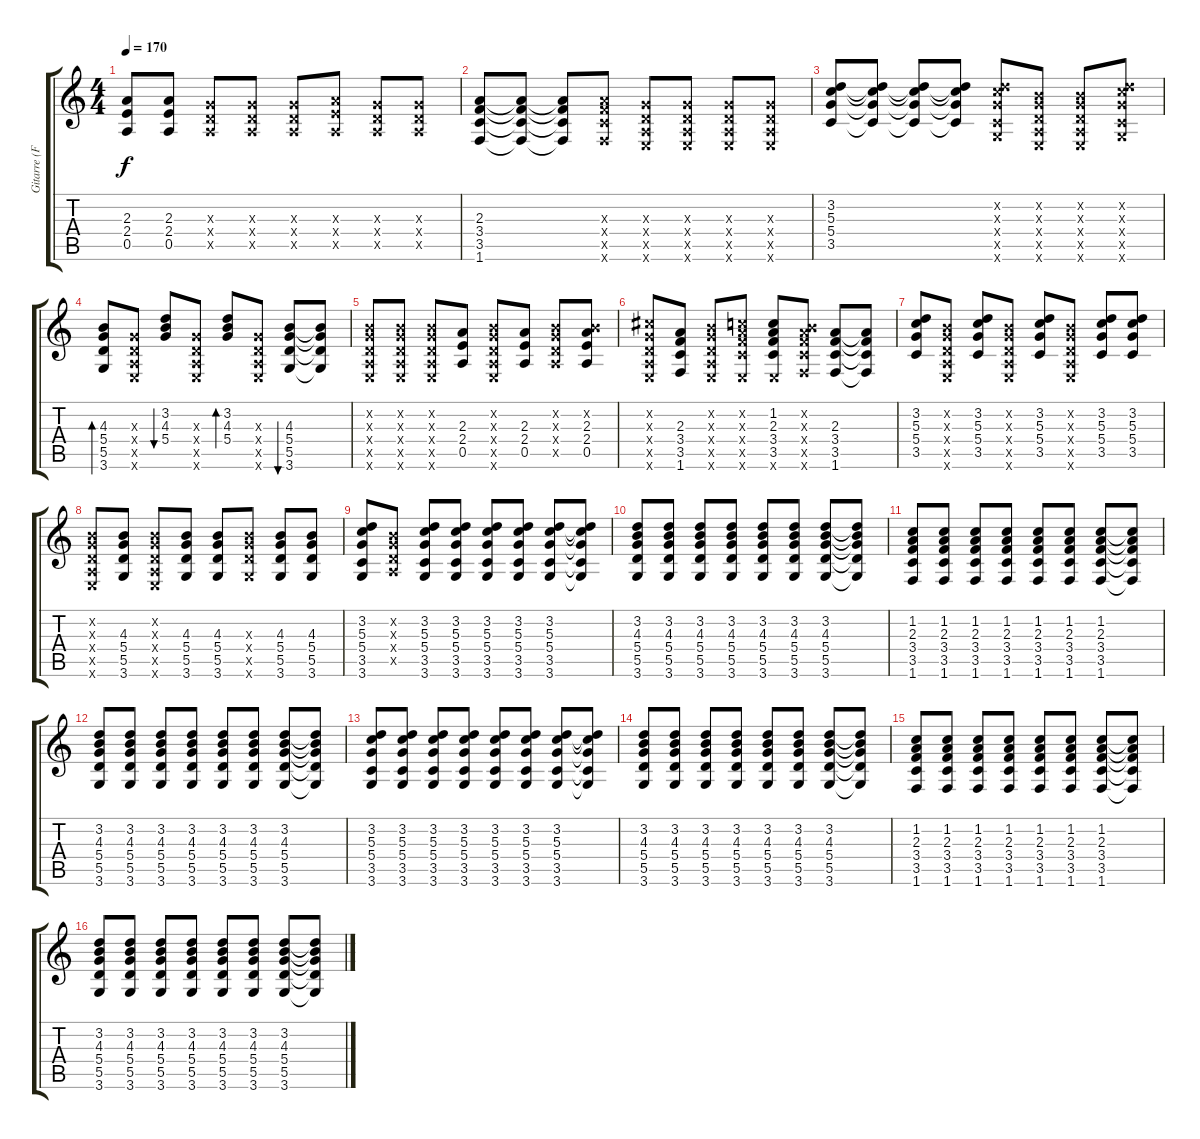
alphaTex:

\track ("Gitarre (Farin)" "Gitarre (F") {instrument distortionguitar}
\staff {score tabs}
\tuning (E4 B3 G3 D3 A2 E2) {hide}
\ts (4 4)
\tempo 170
\clef g2
\ks c
(2.3 2.4 0.5).8{dy f} (2.3 2.4 0.5).8 (0.3{x} 0.4{x} 0.5{x}).8 (0.3{x} 0.4{x} 0.5{x}).8 (0.3{x} 0.4{x} 0.5{x}).8 (2.3{x} 2.4{x} 0.5{x}).8 (0.3{x} 0.4{x} 0.5{x}).8 (0.3{x} 0.4{x} 0.5{x}).8 |
(2.3 3.4 3.5 1.6).8 (2.3{t} 3.4{t} 3.5{t} 1.6{t}).8 (2.3{t} 3.4{t} 3.5{t} 1.6{t}).8 (2.3{x} 3.4{x} 3.5{x} 1.6{x}).8 (0.3{x} 0.4{x} 0.5{x} 0.6{x}).8 (0.3{x} 0.4{x} 0.5{x} 0.6{x}).8 (0.3{x} 0.4{x} 0.5{x} 0.6{x}).8 (0.3{x} 0.4{x} 0.5{x} 0.6{x}).8 |
(3.2 5.3 5.4 3.5).8 (3.2{t} 5.3{t} 5.4{t} 3.5{t}).8 (3.2{t} 5.3{t} 5.4{t} 3.5{t}).8 (3.2{t} 5.3{t} 5.4{t} 3.5{t}).8 (3.2{x} 5.3{x} 5.4{x} 3.5{x} 3.6{x}).8 (0.2{x} 0.3{x} 0.4{x} 0.5{x} 0.6{x}).8 (0.2{x} 0.3{x} 0.4{x} 0.5{x} 0.6{x}).8 (3.2{x} 5.3{x} 5.4{x} 3.5{x} 3.6{x}).8 |
(4.3 5.4 5.5 3.6).8{bd 60} (0.3{x} 0.4{x} 0.5{x} 0.6{x}).8 (3.2 4.3 5.4).8{bu 60} (0.3{x} 0.4{x} 0.5{x} 0.6{x}).8 (3.2 4.3 5.4).8{bd 60} (0.3{x} 0.4{x} 0.5{x} 0.6{x}).8 (4.3 5.4 5.5 3.6).8{bu 60} (4.3{t} 5.4{t} 5.5{t} 3.6{t}).8 |
(0.2{x} 0.3{x} 0.4{x} 0.5{x} 0.6{x}).8 (0.2{x} 0.3{x} 0.4{x} 0.5{x} 0.6{x}).8 (0.2{x} 0.3{x} 0.4{x} 0.5{x} 0.6{x}).8 (2.3 2.4 0.5).8 (0.2{x} 0.3{x} 0.4{x} 0.5{x} 0.6{x}).8 (2.3 2.4 0.5).8 (0.2{x} 0.3{x} 0.4{x} 0.5{x}).8 (0.2{x} 2.3 2.4 0.5).8 |
(2.2{x} 0.3{x} 0.4{x} 0.5{x} 0.6{x}).8 (2.3 3.4 3.5 1.6).8 (0.2{x} 0.3{x} 0.4{x} 0.5{x} 0.6{x}).8 (1.2{x} 2.3{x} 3.4{x} 3.5{x} 0.6{x}).8 (1.2 2.3 3.4 3.5 0.6{x}).8 (0.2{x} 2.3{x} 3.4{x} 3.5{x} 1.6{x}).8 (2.3 3.4 3.5 1.6).8 (2.3{t} 3.4{t} 3.5{t} 1.6{t}).8 |
(3.2 5.3 5.4 3.5).8 (0.2{x} 0.3{x} 0.4{x} 0.5{x} 0.6{x}).8 (3.2 5.3 5.4 3.5).8 (0.2{x} 0.3{x} 0.4{x} 0.5{x} 0.6{x}).8 (3.2 5.3 5.4 3.5).8 (0.2{x} 0.3{x} 0.4{x} 0.5{x} 0.6{x}).8 (3.2 5.3 5.4 3.5).8 (3.2 5.3 5.4 3.5).8 |
(0.2{x} 0.3{x} 0.4{x} 0.5{x} 0.6{x}).8 (4.3 5.4 5.5 3.6).8 (0.2{x} 0.3{x} 0.4{x} 0.5{x} 0.6{x}).8 (4.3 5.4 5.5 3.6).8 (4.3 5.4 5.5 3.6).8 (4.3{x} 5.4{x} 5.5{x} 3.6{x}).8 (4.3 5.4 5.5 3.6).8 (4.3 5.4 5.5 3.6).8 |
(3.2 5.3 5.4 3.5 3.6).8 (0.2{x} 0.3{x} 0.4{x} 0.5{x}).8 (3.2 5.3 5.4 3.5 3.6).8 (3.2 5.3 5.4 3.5 3.6).8 (3.2 5.3 5.4 3.5 3.6).8 (3.2 5.3 5.4 3.5 3.6).8 (3.2 5.3 5.4 3.5 3.6).8 (3.2{t} 5.3{t} 5.4{t} 3.5{t} 3.6{t}).8 |
(3.2 4.3 5.4 5.5 3.6).8 (3.2 4.3 5.4 5.5 3.6).8 (3.2 4.3 5.4 5.5 3.6).8 (3.2 4.3 5.4 5.5 3.6).8 (3.2 4.3 5.4 5.5 3.6).8 (3.2 4.3 5.4 5.5 3.6).8 (3.2 4.3 5.4 5.5 3.6).8 (3.2{t} 4.3{t} 5.4{t} 5.5{t} 3.6{t}).8 |
(1.2 2.3 3.4 3.5 1.6).8 (1.2 2.3 3.4 3.5 1.6).8 (1.2 2.3 3.4 3.5 1.6).8 (1.2 2.3 3.4 3.5 1.6).8 (1.2 2.3 3.4 3.5 1.6).8 (1.2 2.3 3.4 3.5 1.6).8 (1.2 2.3 3.4 3.5 1.6).8 (1.2{t} 2.3{t} 3.4{t} 3.5{t} 1.6{t}).8 |
(3.2 4.3 5.4 5.5 3.6).8 (3.2 4.3 5.4 5.5 3.6).8 (3.2 4.3 5.4 5.5 3.6).8 (3.2 4.3 5.4 5.5 3.6).8 (3.2 4.3 5.4 5.5 3.6).8 (3.2 4.3 5.4 5.5 3.6).8 (3.2 4.3 5.4 5.5 3.6).8 (3.2{t} 4.3{t} 5.4{t} 5.5{t} 3.6{t}).8 |
(3.2 5.3 5.4 3.5 3.6).8 (3.2 5.3 5.4 3.5 3.6).8 (3.2 5.3 5.4 3.5 3.6).8 (3.2 5.3 5.4 3.5 3.6).8 (3.2 5.3 5.4 3.5 3.6).8 (3.2 5.3 5.4 3.5 3.6).8 (3.2 5.3 5.4 3.5 3.6).8 (3.2{t} 5.3{t} 5.4{t} 3.5{t} 3.6{t}).8 |
(3.2 4.3 5.4 5.5 3.6).8 (3.2 4.3 5.4 5.5 3.6).8 (3.2 4.3 5.4 5.5 3.6).8 (3.2 4.3 5.4 5.5 3.6).8 (3.2 4.3 5.4 5.5 3.6).8 (3.2 4.3 5.4 5.5 3.6).8 (3.2 4.3 5.4 5.5 3.6).8 (3.2{t} 4.3{t} 5.4{t} 5.5{t} 3.6{t}).8 |
(1.2 2.3 3.4 3.5 1.6).8 (1.2 2.3 3.4 3.5 1.6).8 (1.2 2.3 3.4 3.5 1.6).8 (1.2 2.3 3.4 3.5 1.6).8 (1.2 2.3 3.4 3.5 1.6).8 (1.2 2.3 3.4 3.5 1.6).8 (1.2 2.3 3.4 3.5 1.6).8 (1.2{t} 2.3{t} 3.4{t} 3.5{t} 1.6{t}).8 |
(3.2 4.3 5.4 5.5 3.6).8 (3.2 4.3 5.4 5.5 3.6).8 (3.2 4.3 5.4 5.5 3.6).8 (3.2 4.3 5.4 5.5 3.6).8 (3.2 4.3 5.4 5.5 3.6).8 (3.2 4.3 5.4 5.5 3.6).8 (3.2 4.3 5.4 5.5 3.6).8 (3.2{t} 4.3{t} 5.4{t} 5.5{t} 3.6{t}).8
